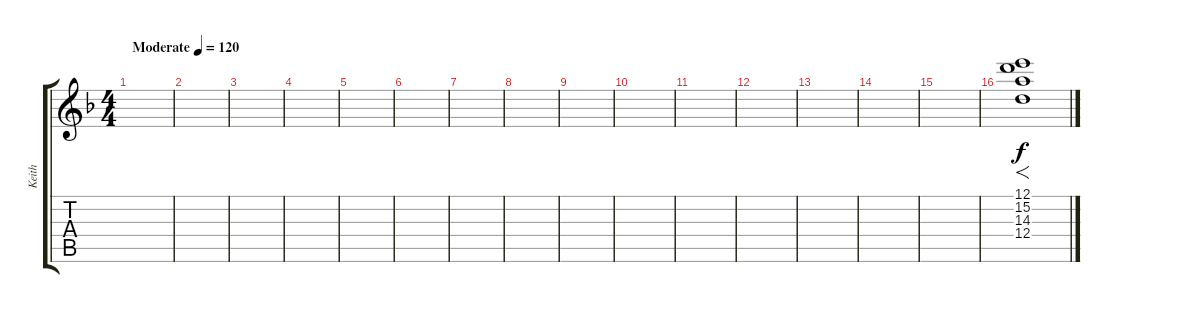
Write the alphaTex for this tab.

\track ("Keith" "Keith") {instrument distortionguitar}
\staff {score tabs}
\tuning (E4 B3 G3 D3 A2 E2) {hide}
\ts (4 4)
\tempo (120 "Moderate")
\clef g2
\ks dminor
|
|
|
|
|
|
|
|
|
|
|
|
|
|
|
(12.1 15.2 14.3 12.4).1{f}
